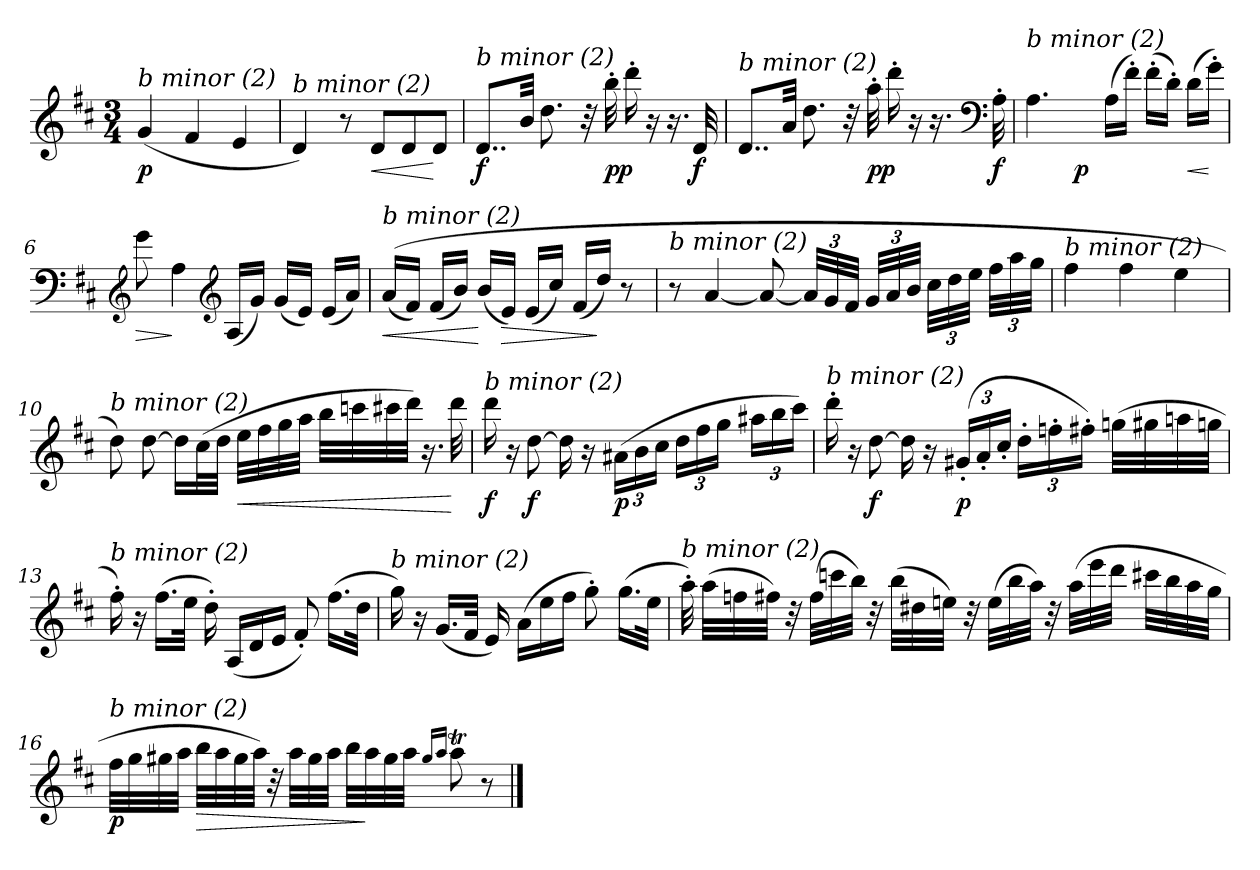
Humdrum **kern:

**kern	**dynam
*part1	*part1
*staff1	*staff1
*clefG2	*
*k[f#c#]	*
*D:	*
*M3/4	*
=1	=1
!LO:TX:i:t=b minor (2)	!
!	!LO:DY:b
(<4g/	p
4f#/	.
4e/	.
=2	=2
!LO:TX:i:t=b minor (2)	!
4d/)	.
8r	.
!	!LO:HP:b
8d/L	<
8d/	.
8d/J	[
=3	=3
!LO:TX:i:t=b minor (2)	!
!	!LO:DY:b
8..d/L	f
32b/Jkk	.
8.dd\	.
32r	.
!	!LO:DY:b
32bb'>\	pp
16ddd'>\	.
16r	.
16.r	.
!	!LO:DY:b
32d/	f
=4	=4
!LO:TX:i:t=b minor (2)	!
8..d/L	.
32a/Jkk	.
8.dd\	.
32r	.
!	!LO:DY:b
32aa'>\	pp
16ddd'>\	.
16r	.
16.r	.
*clefF4	*
!	!LO:DY:b
32A'>\	f
!!LO:LB:g=z
=5	=5
*^	*
!LO:TX:i:t=b minor (2)	!	!
4.A\	4ryy	.
!	!	!LO:DY:b
.	2ryy	p
(>16A\LL	.	.
16f#'>\JJ)	.	.
(>16f#'>\LL	.	.
16d'>\JJ)	.	.
!	!	!LO:HP:b
(>16d\LL	.	<
16g'>\JJ)	.	[
=6	=6	=6
!LO:TX:i:t=b minor (2)	!	!
!	!	!LO:HP:b
*v	*v	*
8g\	>
4A\	]
*clefG2	*
(<16A/LL	.
16g/JJ)	.
(<16g/LL	.
16e/JJ)	.
(<16e/LL	.
16a/JJ)	.
=7	=7
!LO:TX:i:t=b minor (2)	!
!	!LO:HP:b
(>(<16a/LL	<
16f#/JJ)	.
(<16f#/LL	.
16b/JJ)	.
(<16b/LL	[
!	!LO:HP:b
16e/JJ)	>
(<16e/LL	.
16cc#/JJ)	.
(<16f#/LL	.
16dd/JJ)	]
8r	.
!!LO:LB:g=z
=8	=8
!LO:TX:i:t=b minor (2)	!
8r	.
[4a/	.
8a/_	.
48a/LLL]	.
48g/	.
48f#/JJJ	.
48g/LLL	.
48a/	.
48b/JJJ	.
48cc#\LLL	.
48dd\	.
48ee\JJJ	.
48ff#\LLL	.
48aa\	.
48gg\JJJ	.
=9	=9
!LO:TX:i:t=b minor (2)	!
4ff#\	.
4ff#\	.
4ee\	.
=10	=10
!LO:TX:i:t=b minor (2)	!
8dd\)	.
[8dd\	.
16dd\LL]	.
(>32cc#\L	.
32dd\JJJ	.
!	!LO:HP:b
32ee\LLL	<
32ff#\	.
32gg\	.
32aa\JJJ	.
32bb\LLL	.
32cccn\	.
32ccc#X\	.
32ddd\JJJ)	.
16.r	.
32ddd\	[
!!LO:LB:g=z
=11	=11
!LO:TX:i:t=b minor (2)	!
!	!LO:DY:b
16ddd\	f
16r	.
!	!LO:DY:b
[8dd\	f
16dd\]	.
16r	.
!	!LO:DY:b
(>24a#X\LL	p
24b\	.
24cc#\JJ	.
24dd\LL	.
24ff#\	.
24gg\JJ	.
24aa#X\LL	.
24bb\	.
24ccc#\JJ)	.
!!LO:LB:g=z
=12	=12
!LO:TX:i:t=b minor (2)	!
16ddd'>\	.
16r	.
!	!LO:DY:b
[8dd\	f
16dd\]	.
16r	.
!	!LO:DY:b
(>24g#X'</LL	p
24a'</	.
24cc#'</JJ	.
24dd'>\LL	.
24ffn'>i\	.
24ff#'>\JJ)	.
(>32ggn\LLL	.
32gg#X\	.
32aan\	.
32ggn\JJJ	.
=13	=13
!LO:TX:i:t=b minor (2)	!
16ff#'>\)	.
16r	.
(>16.ff#\LL	.
32ee\JJk	.
16dd'>\)	.
(<16A/LL	.
16d/	.
16e/JJ	.
8f#'</)	.
(>16.ff#\LL	.
32dd\JJk	.
=14	=14
!LO:TX:i:t=b minor (2)	!
16gg\)	.
16r	.
(<16.g/LL	.
32f#/JJk	.
16e/)	.
(>16a\LL	.
16ee\	.
16ff#\JJ	.
8gg'>\)	.
(>16.gg\LL	.
32ee\JJk	.
!!LO:LB:g=z
=15	=15
!LO:TX:i:t=b minor (2)	!
32aa'>\)	.
(>32aa\LLL	.
32ffni\	.
32ff#\JJJ)	.
32r	.
(>32ff#\LLL	.
32cccn\	.
32bb\JJJ)	.
32r	.
(>32bb\LLL	.
32dd#X\	.
32een\JJJ)	.
32r	.
(>32ee\LLL	.
32bb\	.
32aa\JJJ)	.
32r	.
(>32aa\LLL	.
32eee\	.
32ddd\JJJ	.
32ccc#X\LLL	.
32bb\	.
32aa\	.
32gg\JJJ	.
!!LO:LB:g=z
=16	=16
!LO:TX:i:t=b minor (2)	!
!	!LO:DY:b
32ff#\LLL	p
32gg\	.
32gg#X\	.
32aa\JJJ	.
!	!LO:HP:b
32bb\LLL	>
32aa\	.
32gg#\	.
32aa\JJJ)	.
32r	.
32aa\LLL	.
32gg#\	.
32aa\JJJ	.
32bb\LLL	.
32aa\	]
32gg#\	.
32aa\JJJ	.
16qgg#/LL	.
16qaa/JJ	.
8aaT\	.
8r	.
==	==
*-	*-
